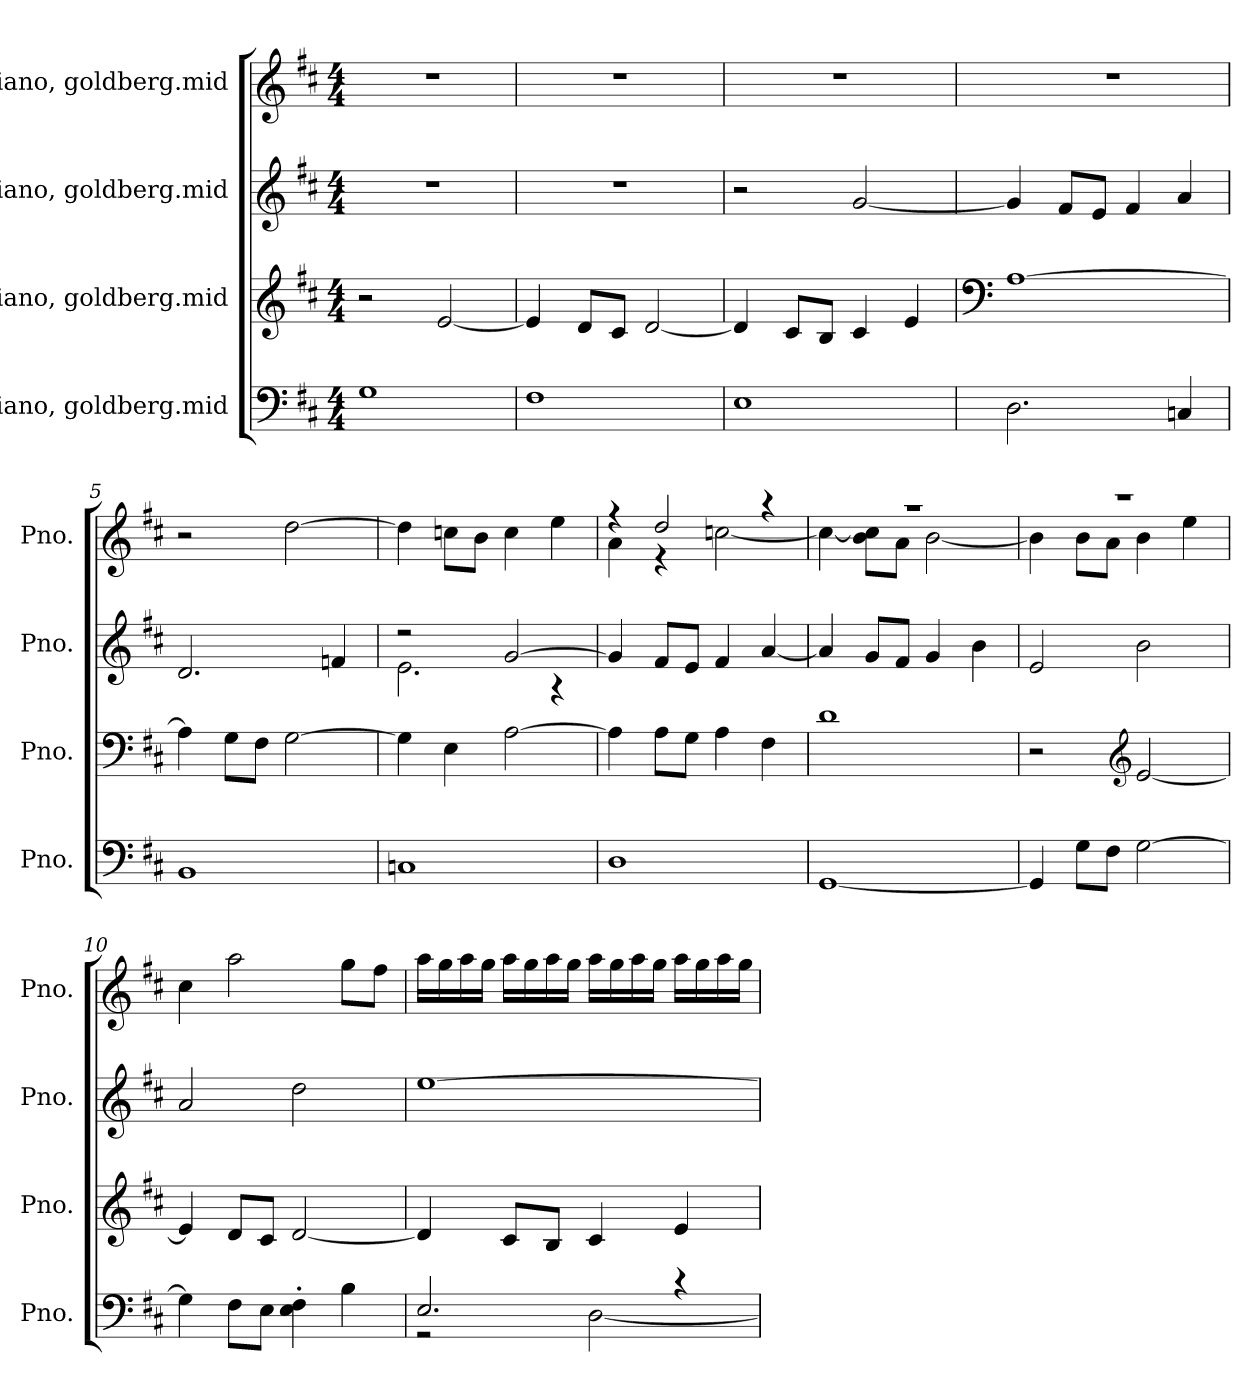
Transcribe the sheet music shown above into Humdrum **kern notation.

**kern	**kern	**kern	**kern
*part4	*part3	*part2	*part1
*staff4	*staff3	*staff2	*staff1
*I"Piano, goldberg.mid	*I"Piano, goldberg.mid	*I"Piano, goldberg.mid	*I"Piano, goldberg.mid
*I'Pno.	*I'Pno.	*I'Pno.	*I'Pno.
*clefF4	*clefG2	*clefG2	*clefG2
*k[f#c#]	*k[f#c#]	*k[f#c#]	*k[f#c#]
*M4/4	*M4/4	*M4/4	*M4/4
*MM120	*MM120	*MM120	*MM120
=1	=1	=1	=1
1G	2r	1r	1r
.	[2e/	.	.
=2	=2	=2	=2
1F#	4e/]	1r	1r
.	8d/L	.	.
.	8c#/J	.	.
.	[2d/	.	.
=3	=3	=3	=3
1E	4d/]	2r	1r
.	8c#/L	.	.
.	8B/J	.	.
.	4c#/	[2g/	.
.	4e/	.	.
=4	=4	=4	=4
*	*clefF4	*	*
2.D\	[1A	4g/]	1r
.	.	8f#/L	.
.	.	8e/J	.
.	.	4f#/	.
4Cn/	.	4a/	.
=5	=5	=5	=5
1BB	4A\]	2.d/	2r
.	8G\L	.	.
.	8F#\J	.	.
.	[2G\	.	[2dd\
.	.	4fn/	.
=6	=6	=6	=6
*	*	*^	*
1Cn	4G\]	2r	2.e\	4dd\]
.	4E\	.	.	8ccn\L
.	.	.	.	8b\J
.	[2A\	[2g/	.	4cc\
.	.	.	4r	4ee\
*	*	*v	*v	*
!!LO:LB:g=z
=7	=7	=7	=7
*	*	*	*^
1D	4A\]	4g/]	4r	4a\
.	8A\L	8f#/L	2dd/	4r
.	8G\J	8e/J	.	.
.	4A\	4f#/	.	[2ccn\
.	4F#\	[4a/	4r	.
=8	=8	=8	=8	=8
[1GG	1d	4a/]	1r	4cc\_
.	.	8g/L	.	8b\ 8cc\]L
.	.	8f#/J	.	8a\J
.	.	4g/	.	[2b\
.	.	4b\	.	.
=9	=9	=9	=9	=9
4GG/]	2r	2e/	1r	4b\]
8G\L	.	.	.	8b\L
8F#\J	.	.	.	8a\J
*	*clefG2	*	*	*
[2G\	[2e/	2b\	.	4b\
.	.	.	.	4ee\
*	*	*	*v	*v
=10	=10	=10	=10
4G\]	4e/]	2a/	4cc#\
8F#\L	8d/L	.	2aa\
8E\J	8c#/J	.	.
4E\' 4F#\'	[2d/	2dd\	.
4B\	.	.	8gg\L
.	.	.	8ff#\J
=11	=11	=11	=11
*^	*	*	*
2.E/	2r	4d/]	[1ee	16aa\LL
.	.	.	.	16gg\
.	.	.	.	16aa\
.	.	.	.	16gg\JJ
.	.	8c#/L	.	16aa\LL
.	.	.	.	16gg\
.	.	8B/J	.	16aa\
.	.	.	.	16gg\JJ
.	[2D\	4c#/	.	16aa\LL
.	.	.	.	16gg\
.	.	.	.	16aa\
.	.	.	.	16gg\JJ
4r	.	4e/	.	16aa\LL
.	.	.	.	16gg\
.	.	.	.	16aa\
.	.	.	.	16gg\JJ
*v	*v	*	*	*
=	=	=	=
*-	*-	*-	*-
